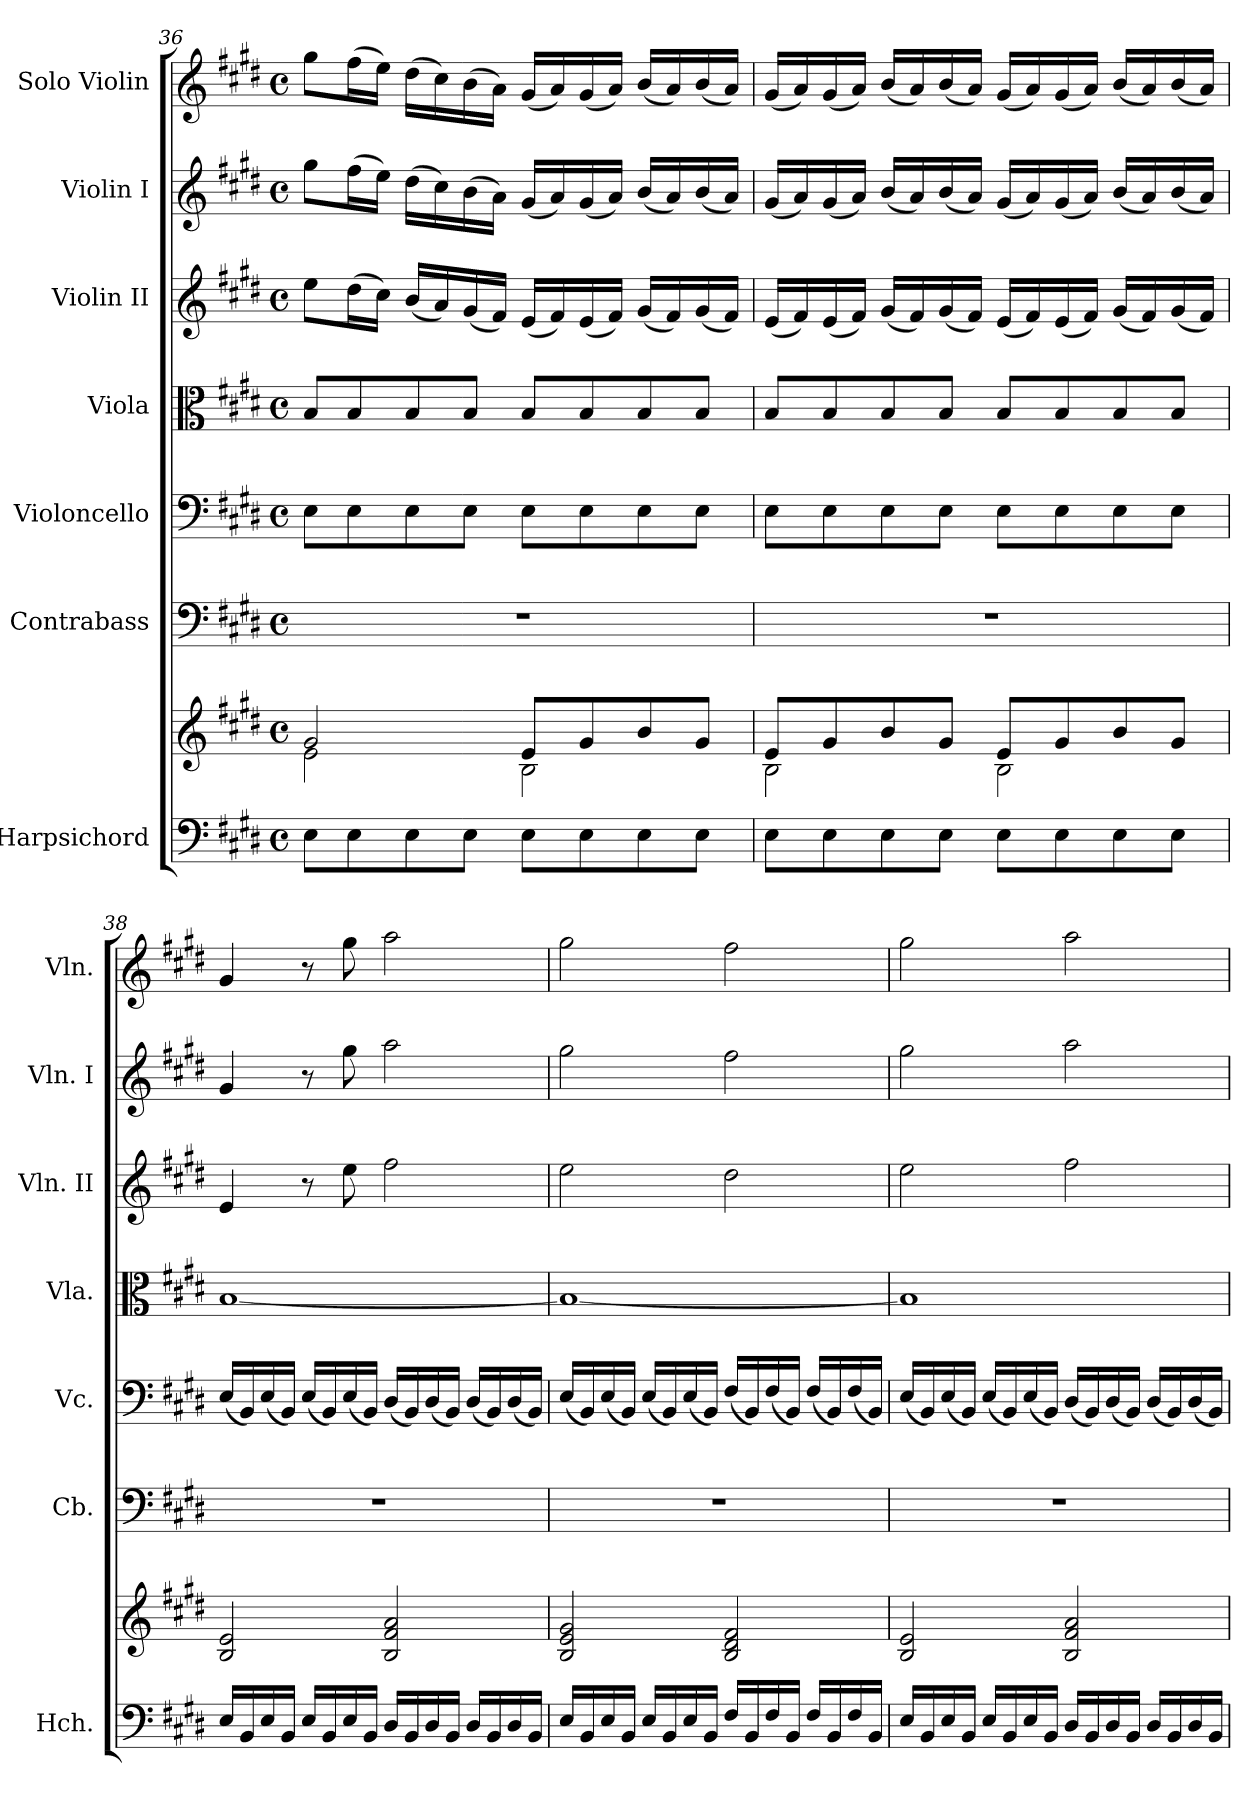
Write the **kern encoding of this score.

**kern	**kern	**kern	**kern	**kern	**kern	**kern	**kern
*part7	*part7	*part6	*part5	*part4	*part3	*part2	*part1
*staff8	*staff7	*staff6	*staff5	*staff4	*staff3	*staff2	*staff1
*I"Harpsichord	*	*I"Contrabass	*I"Violoncello	*I"Viola	*I"Violin II	*I"Violin I	*I"Solo Violin
*I'Hch.	*	*I'Cb.	*I'Vc.	*I'Vla.	*I'Vln. II	*I'Vln. I	*I'Vln.
*clefF4	*clefG2	*clefF4	*clefF4	*clefC3	*clefG2	*clefG2	*clefG2
*	*	*ITrd7c12	*	*	*	*	*
*k[f#c#g#d#]	*k[f#c#g#d#]	*k[f#c#g#d#]	*k[f#c#g#d#]	*k[f#c#g#d#]	*k[f#c#g#d#]	*k[f#c#g#d#]	*k[f#c#g#d#]
*M4/4	*M4/4	*M4/4	*M4/4	*M4/4	*M4/4	*M4/4	*M4/4
*met(c)	*met(c)	*met(c)	*met(c)	*met(c)	*met(c)	*met(c)	*met(c)
=36	=36	=36	=36	=36	=36	=36	=36
*	*^	*	*	*	*	*	*
8E\L	2g#/	2e\	1r	8E\L	8B/L	8ee\L	8gg#\L	8gg#\L
8E\	.	.	.	8E\	8B/	(>16dd#\L	(>16ff#\L	(>16ff#\L
.	.	.	.	.	.	16cc#\JJ)	16ee\JJ)	16ee\JJ)
8E\	.	.	.	8E\	8B/	(<16b/LL	(>16dd#\LL	(>16dd#\LL
.	.	.	.	.	.	16a/)	16cc#\)	16cc#\)
8E\J	.	.	.	8E\J	8B/J	(<16g#/	(>16b\	(>16b\
.	.	.	.	.	.	16f#/JJ)	16a\JJ)	16a\JJ)
8E\L	8e/L	2B\	.	8E\L	8B/L	(<16e/LL	(<16g#/LL	(<16g#/LL
.	.	.	.	.	.	16f#/)	16a/)	16a/)
8E\	8g#/	.	.	8E\	8B/	(<16e/	(<16g#/	(<16g#/
.	.	.	.	.	.	16f#/JJ)	16a/JJ)	16a/JJ)
8E\	8b/	.	.	8E\	8B/	(<16g#/LL	(<16b/LL	(<16b/LL
.	.	.	.	.	.	16f#/)	16a/)	16a/)
8E\J	8g#/J	.	.	8E\J	8B/J	(<16g#/	(<16b/	(<16b/
.	.	.	.	.	.	16f#/JJ)	16a/JJ)	16a/JJ)
!!LO:PB:g=z
=37	=37	=37	=37	=37	=37	=37	=37	=37
8E\L	8e/L	2B\	1r	8E\L	8B/L	(<16e/LL	(<16g#/LL	(<16g#/LL
.	.	.	.	.	.	16f#/)	16a/)	16a/)
8E\	8g#/	.	.	8E\	8B/	(<16e/	(<16g#/	(<16g#/
.	.	.	.	.	.	16f#/JJ)	16a/JJ)	16a/JJ)
8E\	8b/	.	.	8E\	8B/	(<16g#/LL	(<16b/LL	(<16b/LL
.	.	.	.	.	.	16f#/)	16a/)	16a/)
8E\J	8g#/J	.	.	8E\J	8B/J	(<16g#/	(<16b/	(<16b/
.	.	.	.	.	.	16f#/JJ)	16a/JJ)	16a/JJ)
8E\L	8e/L	2B\	.	8E\L	8B/L	(<16e/LL	(<16g#/LL	(<16g#/LL
.	.	.	.	.	.	16f#/)	16a/)	16a/)
8E\	8g#/	.	.	8E\	8B/	(<16e/	(<16g#/	(<16g#/
.	.	.	.	.	.	16f#/JJ)	16a/JJ)	16a/JJ)
8E\	8b/	.	.	8E\	8B/	(<16g#/LL	(<16b/LL	(<16b/LL
.	.	.	.	.	.	16f#/)	16a/)	16a/)
8E\J	8g#/J	.	.	8E\J	8B/J	(<16g#/	(<16b/	(<16b/
.	.	.	.	.	.	16f#/JJ)	16a/JJ)	16a/JJ)
*	*v	*v	*	*	*	*	*	*
=38	=38	=38	=38	=38	=38	=38	=38
16E/LL	2B/ 2e/	1r	(<16E/LL	[1B	4e/	4g#/	4g#/
16BB/	.	.	16BB/)	.	.	.	.
16E/	.	.	(<16E/	.	.	.	.
16BB/JJ	.	.	16BB/JJ)	.	.	.	.
16E/LL	.	.	(<16E/LL	.	8r	8r	8r
16BB/	.	.	16BB/)	.	.	.	.
16E/	.	.	(<16E/	.	8ee\	8gg#\	8gg#\
16BB/JJ	.	.	16BB/JJ)	.	.	.	.
16D#/LL	2B/ 2f#/ 2a/	.	(<16D#/LL	.	2ff#\	2aa\	2aa\
16BB/	.	.	16BB/)	.	.	.	.
16D#/	.	.	(<16D#/	.	.	.	.
16BB/JJ	.	.	16BB/JJ)	.	.	.	.
16D#/LL	.	.	(<16D#/LL	.	.	.	.
16BB/	.	.	16BB/)	.	.	.	.
16D#/	.	.	(<16D#/	.	.	.	.
16BB/JJ	.	.	16BB/JJ)	.	.	.	.
!!LO:PB:g=z
=39	=39	=39	=39	=39	=39	=39	=39
16E/LL	2B/ 2e/ 2g#/	1r	(<16E/LL	1B_	2ee\	2gg#\	2gg#\
16BB/	.	.	16BB/)	.	.	.	.
16E/	.	.	(<16E/	.	.	.	.
16BB/JJ	.	.	16BB/JJ)	.	.	.	.
16E/LL	.	.	(<16E/LL	.	.	.	.
16BB/	.	.	16BB/)	.	.	.	.
16E/	.	.	(<16E/	.	.	.	.
16BB/JJ	.	.	16BB/JJ)	.	.	.	.
16F#/LL	2B/ 2d#/ 2f#/	.	(<16F#/LL	.	2dd#\	2ff#\	2ff#\
16BB/	.	.	16BB/)	.	.	.	.
16F#/	.	.	(<16F#/	.	.	.	.
16BB/JJ	.	.	16BB/JJ)	.	.	.	.
16F#/LL	.	.	(<16F#/LL	.	.	.	.
16BB/	.	.	16BB/)	.	.	.	.
16F#/	.	.	(<16F#/	.	.	.	.
16BB/JJ	.	.	16BB/JJ)	.	.	.	.
=40	=40	=40	=40	=40	=40	=40	=40
16E/LL	2B/ 2e/	1r	(<16E/LL	1B]	2ee\	2gg#\	2gg#\
16BB/	.	.	16BB/)	.	.	.	.
16E/	.	.	(<16E/	.	.	.	.
16BB/JJ	.	.	16BB/JJ)	.	.	.	.
16E/LL	.	.	(<16E/LL	.	.	.	.
16BB/	.	.	16BB/)	.	.	.	.
16E/	.	.	(<16E/	.	.	.	.
16BB/JJ	.	.	16BB/JJ)	.	.	.	.
16D#/LL	2B/ 2f#/ 2a/	.	(<16D#/LL	.	2ff#\	2aa\	2aa\
16BB/	.	.	16BB/)	.	.	.	.
16D#/	.	.	(<16D#/	.	.	.	.
16BB/JJ	.	.	16BB/JJ)	.	.	.	.
16D#/LL	.	.	(<16D#/LL	.	.	.	.
16BB/	.	.	16BB/)	.	.	.	.
16D#/	.	.	(<16D#/	.	.	.	.
16BB/JJ	.	.	16BB/JJ)	.	.	.	.
=	=	=	=	=	=	=	=
*-	*-	*-	*-	*-	*-	*-	*-
